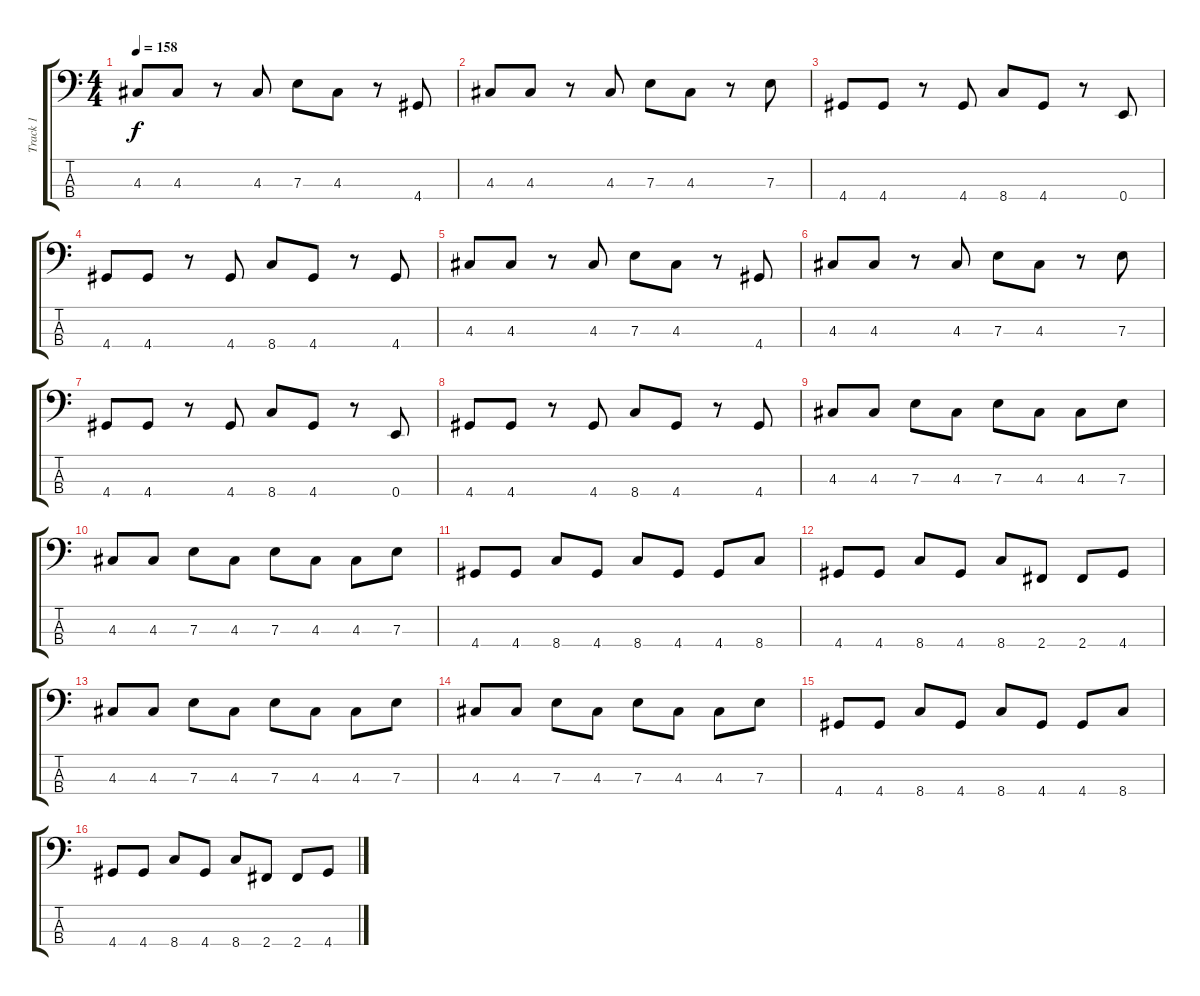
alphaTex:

\track ("Track 1" "Track 1") {instrument acousticguitarsteel}
\staff {score tabs}
\tuning (G2 D2 A1 E1) {hide}
\ts (4 4)
\tempo 158
\clef f4
\ks c
4.3.8{dy f} 4.3.8 r.8 4.3.8 7.3.8 4.3.8 r.8 4.4.8 |
4.3.8 4.3.8 r.8 4.3.8 7.3.8 4.3.8 r.8 7.3.8 |
4.4.8 4.4.8 r.8 4.4.8 8.4.8 4.4.8 r.8 0.4.8 |
4.4.8 4.4.8 r.8 4.4.8 8.4.8 4.4.8 r.8 4.4.8 |
4.3.8 4.3.8 r.8 4.3.8 7.3.8 4.3.8 r.8 4.4.8 |
4.3.8 4.3.8 r.8 4.3.8 7.3.8 4.3.8 r.8 7.3.8 |
4.4.8 4.4.8 r.8 4.4.8 8.4.8 4.4.8 r.8 0.4.8 |
4.4.8 4.4.8 r.8 4.4.8 8.4.8 4.4.8 r.8 4.4.8 |
4.3.8 4.3.8 7.3.8 4.3.8 7.3.8 4.3.8 4.3.8 7.3.8 |
4.3.8 4.3.8 7.3.8 4.3.8 7.3.8 4.3.8 4.3.8 7.3.8 |
4.4.8 4.4.8 8.4.8 4.4.8 8.4.8 4.4.8 4.4.8 8.4.8 |
4.4.8 4.4.8 8.4.8 4.4.8 8.4.8 2.4.8 2.4.8 4.4.8 |
4.3.8 4.3.8 7.3.8 4.3.8 7.3.8 4.3.8 4.3.8 7.3.8 |
4.3.8 4.3.8 7.3.8 4.3.8 7.3.8 4.3.8 4.3.8 7.3.8 |
4.4.8 4.4.8 8.4.8 4.4.8 8.4.8 4.4.8 4.4.8 8.4.8 |
4.4.8 4.4.8 8.4.8 4.4.8 8.4.8 2.4.8 2.4.8 4.4.8
